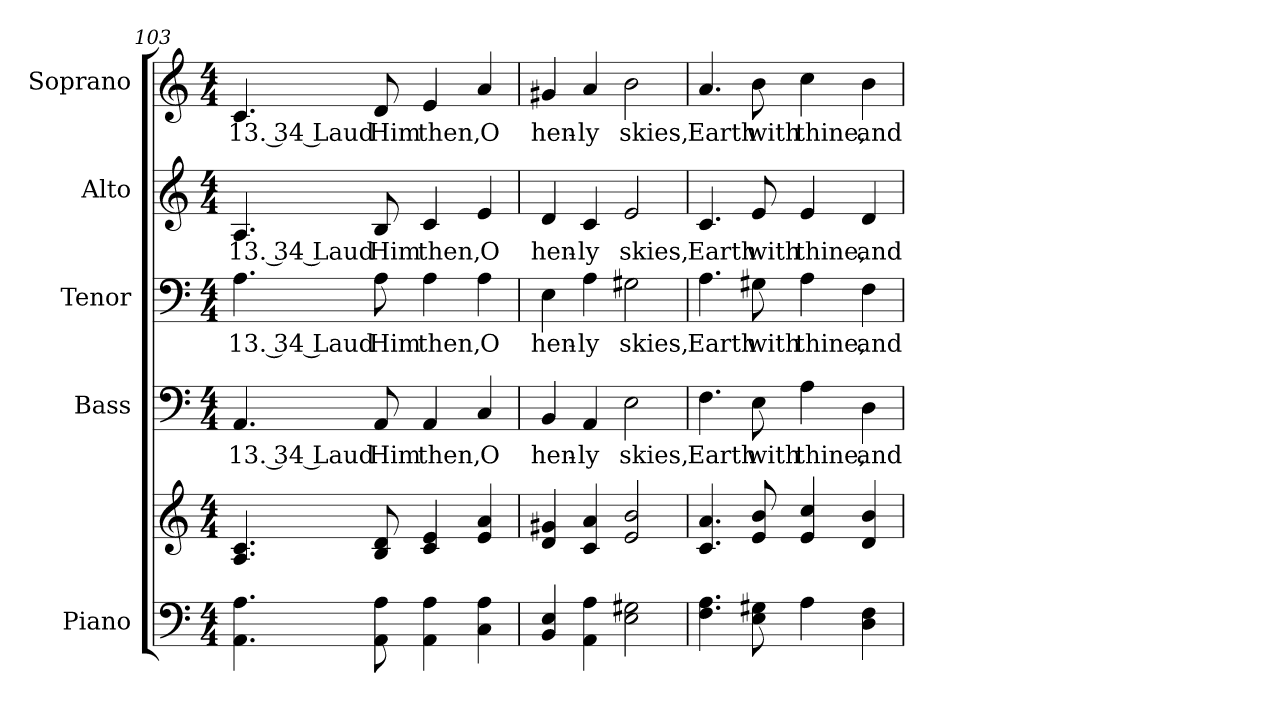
**kern	**kern	**kern	**text	**kern	**text	**kern	**text	**kern	**text
*part5	*part5	*part4	*part4	*part3	*part3	*part2	*part2	*part1	*part1
*staff6	*staff5	*staff4	*staff4	*staff3	*staff3	*staff2	*staff2	*staff1	*staff1
*I"Piano	*	*I"Bass	*	*I"Tenor	*	*I"Alto	*	*I"Soprano	*
*I'Pno.	*	*I'B.	*	*I'T.	*	*I'A.	*	*I'S.	*
!!LO:LB:g=z
*clefF4	*clefG2	*clefF4	*	*clefF4	*	*clefG2	*	*clefG2	*
*k[]	*k[]	*k[]	*	*k[]	*	*k[]	*	*k[]	*
*C:	*C:	*C:	*	*C:	*	*C:	*	*C:	*
*M4/4	*M4/4	*M4/4	*	*M4/4	*	*M4/4	*	*M4/4	*
=103	=103	=103	=103	=103	=103	=103	=103	=103	=103
!	!	!	!LO:LY:b:color=#000000	!	!	!	!	!	!
!	!	!	!	!	!LO:LY:b:color=#000000	!	!	!	!
!	!	!	!	!	!	!	!LO:LY:b:color=#000000	!	!
!	!	!	!	!	!	!	!	!	!LO:LY:b:color=#000000
4.AAi\ 4.Ai	4.Ai/ 4.ci	4.AAi/	13. 34 Laud	4.Ai\	13. 34 Laud	4.Ai/	13. 34 Laud	4.ci/	13. 34 Laud
!	!	!	!LO:LY:b:color=#000000	!	!	!	!	!	!
!	!	!	!	!	!LO:LY:b:color=#000000	!	!	!	!
!	!	!	!	!	!	!	!LO:LY:b:color=#000000	!	!
!	!	!	!	!	!	!	!	!	!LO:LY:b:color=#000000
8AAi\ 8Ai	8Bi/ 8di	8AAi/	Him	8Ai\	Him	8Bi/	Him	8di/	Him
!	!	!	!LO:LY:b:color=#000000	!	!	!	!	!	!
!	!	!	!	!	!LO:LY:b:color=#000000	!	!	!	!
!	!	!	!	!	!	!	!LO:LY:b:color=#000000	!	!
!	!	!	!	!	!	!	!	!	!LO:LY:b:color=#000000
4AAi\ 4Ai	4ci/ 4ei	4AAi/	then,	4Ai\	then,	4ci/	then,	4ei/	then,
!	!	!	!LO:LY:b:color=#000000	!	!	!	!	!	!
!	!	!	!	!	!LO:LY:b:color=#000000	!	!	!	!
!	!	!	!	!	!	!	!LO:LY:b:color=#000000	!	!
!	!	!	!	!	!	!	!	!	!LO:LY:b:color=#000000
4Ci\ 4Ai	4ei/ 4ai	4Ci/	O	4Ai\	O	4ei/	O	4ai/	O
=104	=104	=104	=104	=104	=104	=104	=104	=104	=104
!	!	!	!LO:LY:b:color=#000000	!	!	!	!	!	!
!	!	!	!	!	!LO:LY:b:color=#000000	!	!	!	!
!	!	!	!	!	!	!	!LO:LY:b:color=#000000	!	!
!	!	!	!	!	!	!	!	!	!LO:LY:b:color=#000000
4BBi/ 4Ei	4di/ 4g#Xi	4BBi/	hen-	4Ei\	hen-	4di/	hen-	4g#Xi/	hen-
!	!	!	!LO:LY:b:color=#000000	!	!	!	!	!	!
!	!	!	!	!	!LO:LY:b:color=#000000	!	!	!	!
!	!	!	!	!	!	!	!LO:LY:b:color=#000000	!	!
!	!	!	!	!	!	!	!	!	!LO:LY:b:color=#000000
4AAi\ 4Ai	4ci/ 4ai	4AAi/	-ly	4Ai\	-ly	4ci/	-ly	4ai/	-ly
!	!	!	!LO:LY:b:color=#000000	!	!	!	!	!	!
!	!	!	!	!	!LO:LY:b:color=#000000	!	!	!	!
!	!	!	!	!	!	!	!LO:LY:b:color=#000000	!	!
!	!	!	!	!	!	!	!	!	!LO:LY:b:color=#000000
2Ei\ 2G#Xi	2ei/ 2bi	2Ei\	skies,	2G#Xi\	skies,	2ei/	skies,	2bi\	skies,
!!LO:PB:g=z
=105	=105	=105	=105	=105	=105	=105	=105	=105	=105
!	!	!	!LO:LY:b:color=#000000	!	!	!	!	!	!
!	!	!	!	!	!LO:LY:b:color=#000000	!	!	!	!
!	!	!	!	!	!	!	!LO:LY:b:color=#000000	!	!
!	!	!	!	!	!	!	!	!	!LO:LY:b:color=#000000
4.Fi\ 4.Ai	4.ci/ 4.ai	4.Fi\	Earth	4.Ai\	Earth	4.ci/	Earth	4.ai/	Earth
!	!	!	!LO:LY:b:color=#000000	!	!	!	!	!	!
!	!	!	!	!	!LO:LY:b:color=#000000	!	!	!	!
!	!	!	!	!	!	!	!LO:LY:b:color=#000000	!	!
!	!	!	!	!	!	!	!	!	!LO:LY:b:color=#000000
8Ei\ 8G#Xi	8ei/ 8bi	8Ei\	with	8G#Xi\	with	8ei/	with	8bi\	with
!	!	!	!LO:LY:b:color=#000000	!	!	!	!	!	!
!	!	!	!	!	!LO:LY:b:color=#000000	!	!	!	!
!	!	!	!	!	!	!	!LO:LY:b:color=#000000	!	!
!	!	!	!	!	!	!	!	!	!LO:LY:b:color=#000000
4Ai\	4ei/ 4cci	4Ai\	thine,	4Ai\	thine,	4ei/	thine,	4cci\	thine,
!	!	!	!LO:LY:b:color=#000000	!	!	!	!	!	!
!	!	!	!	!	!LO:LY:b:color=#000000	!	!	!	!
!	!	!	!	!	!	!	!LO:LY:b:color=#000000	!	!
!	!	!	!	!	!	!	!	!	!LO:LY:b:color=#000000
4Di\ 4Fi	4di/ 4bi	4Di\	and	4Fi\	and	4di/	and	4bi\	and
=	=	=	=	=	=	=	=	=	=
*-	*-	*-	*-	*-	*-	*-	*-	*-	*-
